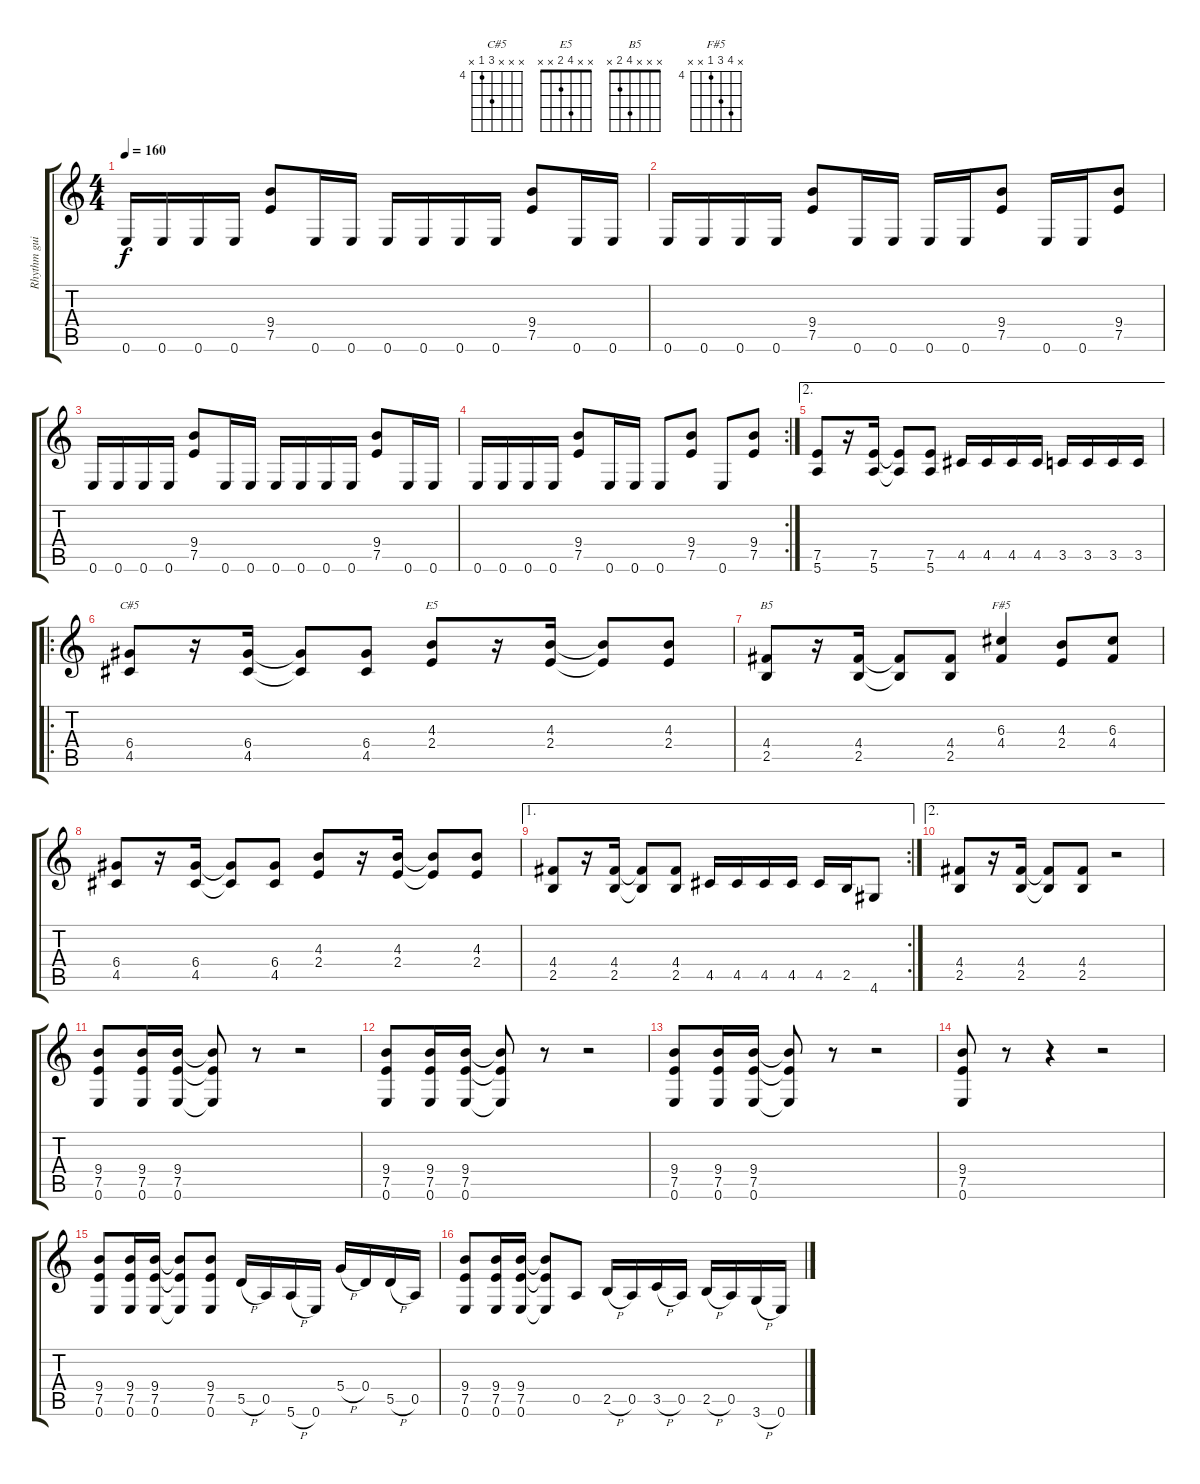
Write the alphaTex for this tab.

\track ("Rhythm guitar" "Rhythm gui") {instrument distortionguitar}
\staff {score tabs}
\tuning (E4 B3 G3 D3 A2 E2) {hide}
\chord ("C#5" x x x 6 4 x) {firstfret 4}
\chord ("E5" x x 4 2 x x)
\chord ("B5" x x x 4 2 x)
\chord ("F#5" x 7 6 4 x x) {firstfret 4}
\ts (4 4)
\tempo 160
\clef g2
\ks c
0.6.16{dy f} 0.6.16 0.6.16 0.6.16 (9.4 7.5).8 0.6.16 0.6.16 0.6.16 0.6.16 0.6.16 0.6.16 (9.4 7.5).8 0.6.16 0.6.16 |
0.6.16 0.6.16 0.6.16 0.6.16 (9.4 7.5).8 0.6.16 0.6.16 0.6.16 0.6.16 (9.4 7.5).8 0.6.16 0.6.16 (9.4 7.5).8 |
0.6.16 0.6.16 0.6.16 0.6.16 (9.4 7.5).8 0.6.16 0.6.16 0.6.16 0.6.16 0.6.16 0.6.16 (9.4 7.5).8 0.6.16 0.6.16 |
\rc 2
0.6.16 0.6.16 0.6.16 0.6.16 (9.4 7.5).8 0.6.16 0.6.16 0.6.8 (9.4 7.5).8 0.6.8 (9.4 7.5).8 |
\ae 2
(7.5 5.6).8 r.16 (7.5 5.6).16 (7.5{t} 5.6{t}).8 (7.5 5.6).8 4.5.16 4.5.16 4.5.16 4.5.16 3.5.16 3.5.16 3.5.16 3.5.16 |
\ro
(6.4 4.5).8{ch "C#5"} r.16 (6.4 4.5).16 (6.4{t} 4.5{t}).8 (6.4 4.5).8 (4.3 2.4).8{ch "E5"} r.16 (4.3 2.4).16 (4.3{t} 2.4{t}).8 (4.3 2.4).8 |
(4.4 2.5).8{ch "B5"} r.16 (4.4 2.5).16 (4.4{t} 2.5{t}).8 (4.4 2.5).8 (6.3 4.4).4{ch "F#5"} (4.3 2.4).8 (6.3 4.4).8 |
(6.4 4.5).8 r.16 (6.4 4.5).16 (6.4{t} 4.5{t}).8 (6.4 4.5).8 (4.3 2.4).8 r.16 (4.3 2.4).16 (4.3{t} 2.4{t}).8 (4.3 2.4).8 |
\ae 1
\rc 2
(4.4 2.5).8 r.16 (4.4 2.5).16 (4.4{t} 2.5{t}).8 (4.4 2.5).8 4.5.16 4.5.16 4.5.16 4.5.16 4.5.16 2.5.16 4.6.8 |
\ae 2
(4.4 2.5).8 r.16 (4.4 2.5).16 (4.4{t} 2.5{t}).8 (4.4 2.5).8 r.2 |
(9.4 7.5 0.6).8 (9.4 7.5 0.6).16 (9.4 7.5 0.6).16 (9.4{t} 7.5{t} 0.6{t}).8 r.8 r.2 |
(9.4 7.5 0.6).8 (9.4 7.5 0.6).16 (9.4 7.5 0.6).16 (9.4{t} 7.5{t} 0.6{t}).8 r.8 r.2 |
(9.4 7.5 0.6).8 (9.4 7.5 0.6).16 (9.4 7.5 0.6).16 (9.4{t} 7.5{t} 0.6{t}).8 r.8 r.2 |
(9.4 7.5 0.6).8 r.8 r.4 r.2 |
(9.4 7.5 0.6).8 (9.4 7.5 0.6).16 (9.4 7.5 0.6).16 (9.4{t} 7.5{t} 0.6{t}).8 (9.4 7.5 0.6).8 5.5{h}.16 0.5.16 5.6{h}.16 0.6.16 5.4{h}.16 0.4.16 5.5{h}.16 0.5.16 |
(9.4 7.5 0.6).8 (9.4 7.5 0.6).16 (9.4 7.5 0.6).16 (9.4{t} 7.5{t} 0.6{t}).8 0.5.8 2.5{h}.16 0.5.16 3.5{h}.16 0.5.16 2.5{h}.16 0.5.16 3.6{h}.16 0.6.16
